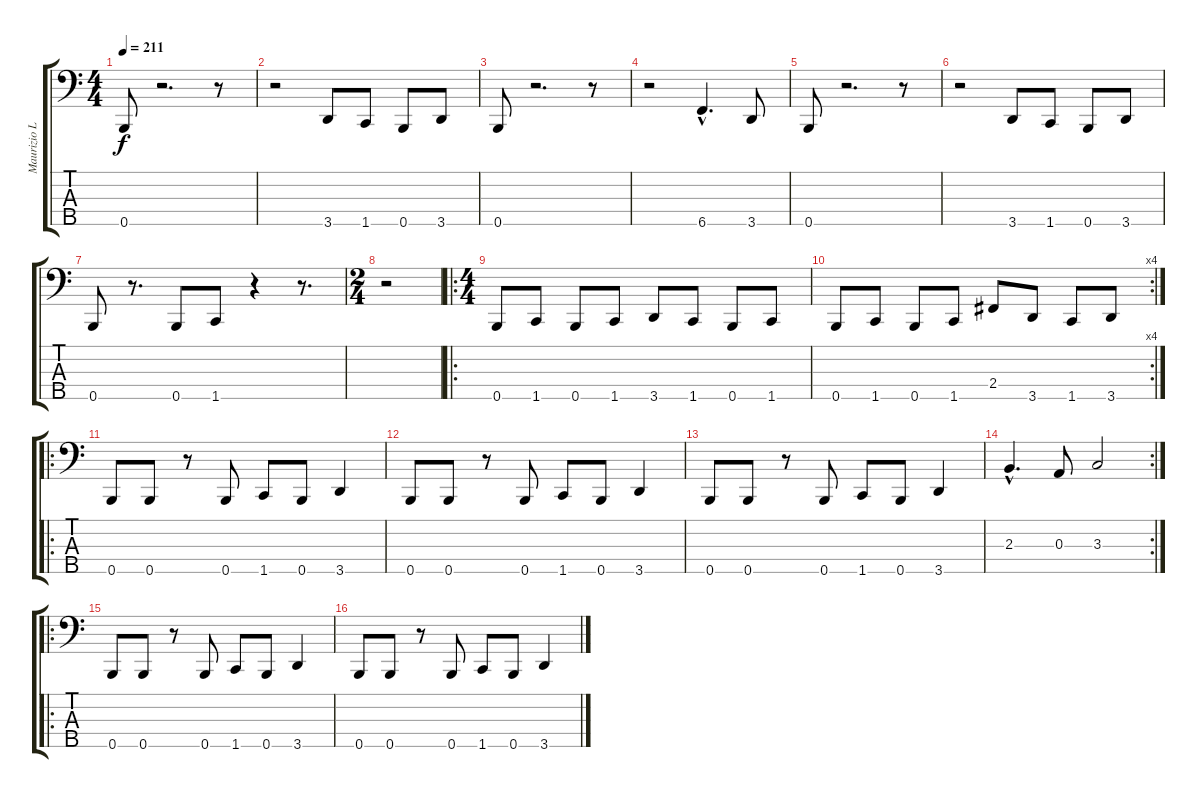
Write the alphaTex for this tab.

\track ("Maurizio Lacono" "Maurizio L") {instrument electricbassfinger}
\staff {score tabs}
\tuning (G2 D2 A1 E1 B0) {hide}
\ts (4 4)
\tempo 211
\clef f4
\ks c
0.5.8{dy f instrument electricbassfinger} r.2{d} r.8 |
r.2 3.5.8 1.5.8 0.5.8 3.5.8 |
0.5.8 r.2{d} r.8 |
r.2 6.5{hac}.4{d} 3.5.8 |
0.5.8 r.2{d} r.8 |
r.2 3.5.8 1.5.8 0.5.8 3.5.8 |
0.5.8 r.8{d} 0.5.8 1.5.8 r.4 r.8{d} |
\ts (2 4)
r.2 |
\ro
\ts (4 4)
0.5.8 1.5.8 0.5.8 1.5.8 3.5.8 1.5.8 0.5.8 1.5.8 |
\rc 4
0.5.8 1.5.8 0.5.8 1.5.8 2.4.8 3.5.8 1.5.8 3.5.8 |
\ro
0.5.8 0.5.8 r.8 0.5.8 1.5.8 0.5.8 3.5.4 |
0.5.8 0.5.8 r.8 0.5.8 1.5.8 0.5.8 3.5.4 |
0.5.8 0.5.8 r.8 0.5.8 1.5.8 0.5.8 3.5.4 |
\rc 2
2.3{hac}.4{d} 0.3.8 3.3.2 |
\ro
0.5.8 0.5.8 r.8 0.5.8 1.5.8 0.5.8 3.5.4 |
0.5.8 0.5.8 r.8 0.5.8 1.5.8 0.5.8 3.5.4
